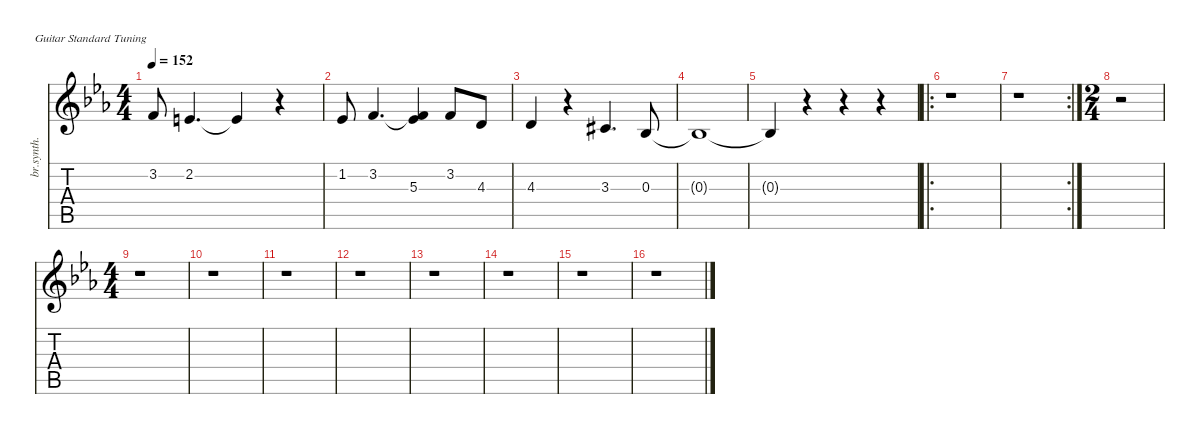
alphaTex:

\defaultSystemsLayout 4
\hideDynamics
\bracketExtendMode nobrackets
\track ("Vocals" "br.synth.") {instrument synthbrass2}
\staff {score tabs}
\tuning (E4 B3 G3 D3 A2 E2)
\displaytranspose 3
\ts (4 4)
\tempo 152
\clef g2
\ks eb
3.2{t acc forcenatural}.8{dy f} 2.2{acc forcenatural}.4{d dy ff} 2.2{t acc forcenatural}.4{dy f} r.4 |
1.2{acc b}.8{dy ff} 3.2{acc forcenatural}.4{d} (3.2{t acc forcenatural} 5.3{acc b}).4{dy f} 3.2{acc forcenatural}.8{dy ff} 4.3{acc forcenatural}.8 |
4.3{acc forcenatural}.4 r.4 3.3{acc #}.4{d} 0.3{acc b}.8 |
0.3{t acc b}.1{dy f} |
0.3{t acc b}.4 r.4 r.4 r.4 |
\ro
r.1 |
\rc 2
r.1 |
\ts (2 4)
r.2 |
\ts (4 4)
r.1 |
r.1 |
r.1 |
r.1 |
r.1 |
r.1 |
r.1 |
r.1
